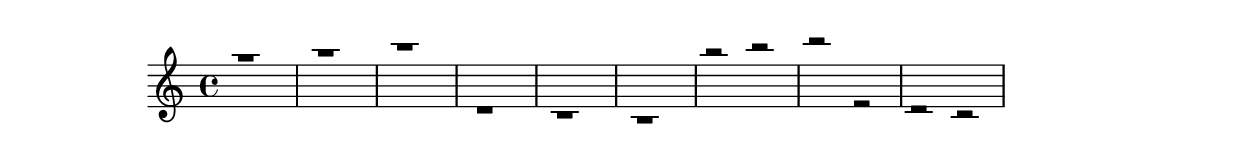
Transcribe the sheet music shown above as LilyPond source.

\version "2.3.22"
\header {
texidoc = "Whole and half rests moving outside the staff should get
ledger lines."
}


\score {
  {
   \override Rest  #'staff-position = #4
  r1 \override Rest  #'staff-position = #5
  r1 \override Rest  #'staff-position = #6
  
  r1 \override Rest  #'staff-position = #-6
  r1 \override Rest  #'staff-position = #-7
  r1 \override Rest  #'staff-position = #-8
  r1

   \override Rest  #'staff-position = #6
  r2 \override Rest  #'staff-position = #7
  r2 \override Rest  #'staff-position = #8
  
  r2 \override Rest  #'staff-position = #-4
  r2 \override Rest  #'staff-position = #-5
  r2 \override Rest  #'staff-position = #-6
  r2

  

  
}}

